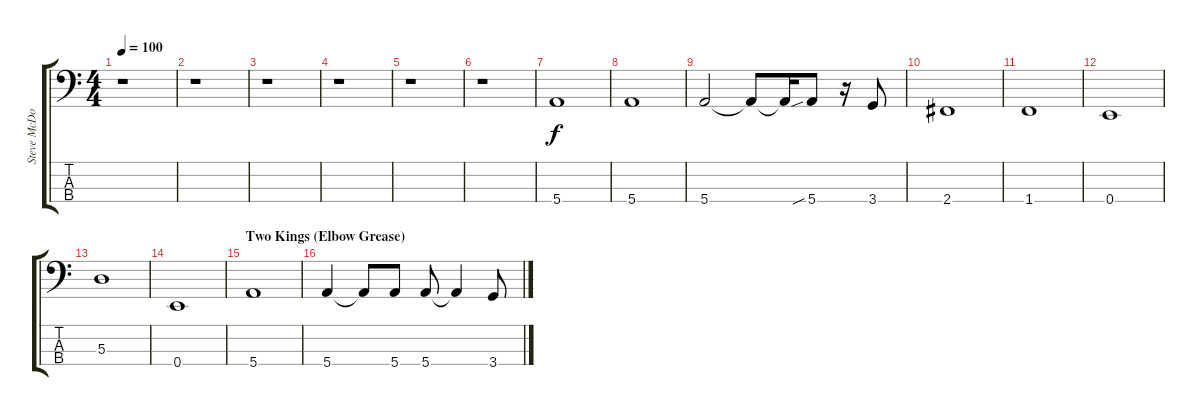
\track ("Steve McDonald (Bass)" "Steve McDo") {instrument electricbasspick}
\staff {score tabs}
\tuning (G2 D2 A1 E1) {hide}
\ts (4 4)
\tempo 100
\clef f4
\ks c
r.1{dy f} |
r.1 |
r.1 |
r.1 |
r.1 |
r.1 |
5.4.1 |
5.4.1 |
5.4.2 5.4{t}.8 5.4{t}.16 5.4{sib}.8 r.16 3.4.8 |
2.4.1 |
1.4.1 |
0.4.1 |
5.3.1 |
0.4.1 |
\section ("" "Two Kings (Elbow Grease)")
5.4.1 |
5.4.4 5.4{t}.8 5.4.8 5.4.8 5.4{t}.4 3.4{ss}.8
